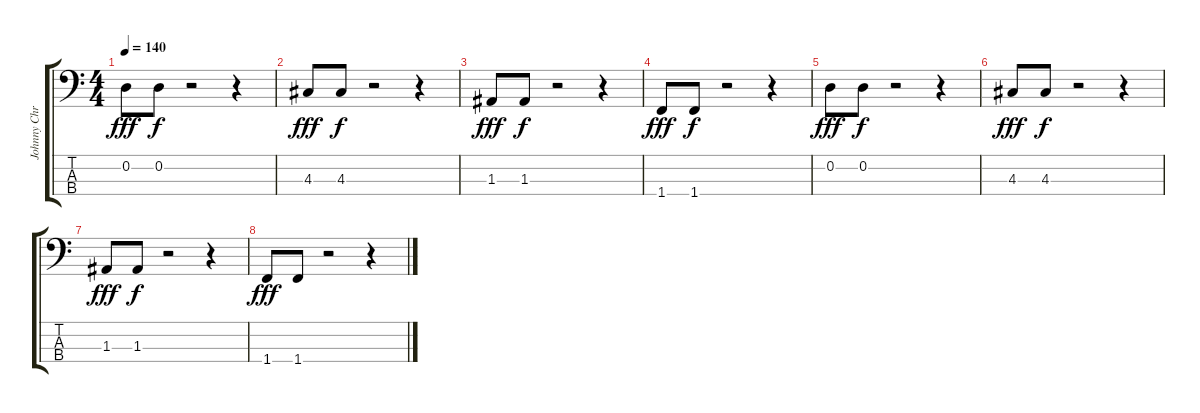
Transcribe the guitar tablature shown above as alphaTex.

\track ("Johnny Christ" "Johnny Chr") {instrument electricbassfinger}
\staff {score tabs}
\tuning (G2 D2 A1 E1) {hide}
\ts (4 4)
\tempo 140
\clef f4
\ks c
0.2.8{dy fff volume 14} 0.2.8{dy f} r.2 r.4 |
4.3.8{dy fff volume 12} 4.3.8{dy f} r.2 r.4 |
1.3.8{dy fff volume 10} 1.3.8{dy f} r.2 r.4 |
1.4.8{dy fff volume 8} 1.4.8{dy f} r.2 r.4 |
0.2.8{dy fff volume 6} 0.2.8{dy f} r.2 r.4 |
4.3.8{dy fff volume 4} 4.3.8{dy f} r.2 r.4 |
1.3.8{dy fff volume 2} 1.3.8{dy f} r.2 r.4 |
1.4.8{dy fff volume 0} 1.4.8 r.2 r.4
